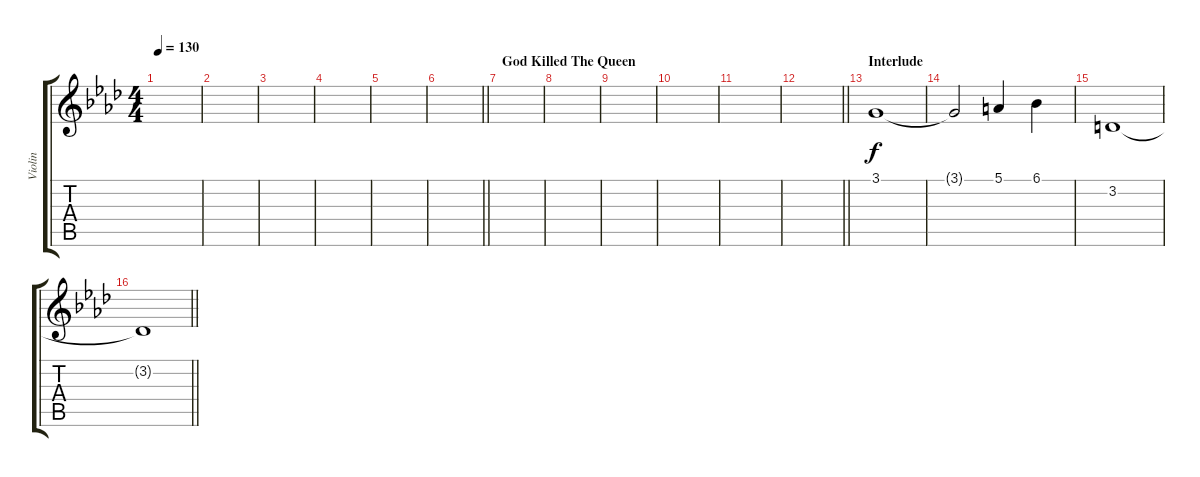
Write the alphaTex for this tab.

\track ("Violin" "Violin") {instrument violin}
\staff {score tabs}
\tuning (E4 B3 G3 D3 A2 E2) {hide}
\ts (4 4)
\tempo 130
\clef g2
\ks fminor
|
|
|
|
|
\barLineRight lightlight
|
\section ("" "God Killed The Queen")
|
|
|
|
|
\barLineRight lightlight
|
\section ("" "Interlude")
3.1.1 |
3.1{t}.2 5.1.4 6.1.4 |
3.2.1 |
\barLineRight lightlight
3.2{t}.1
